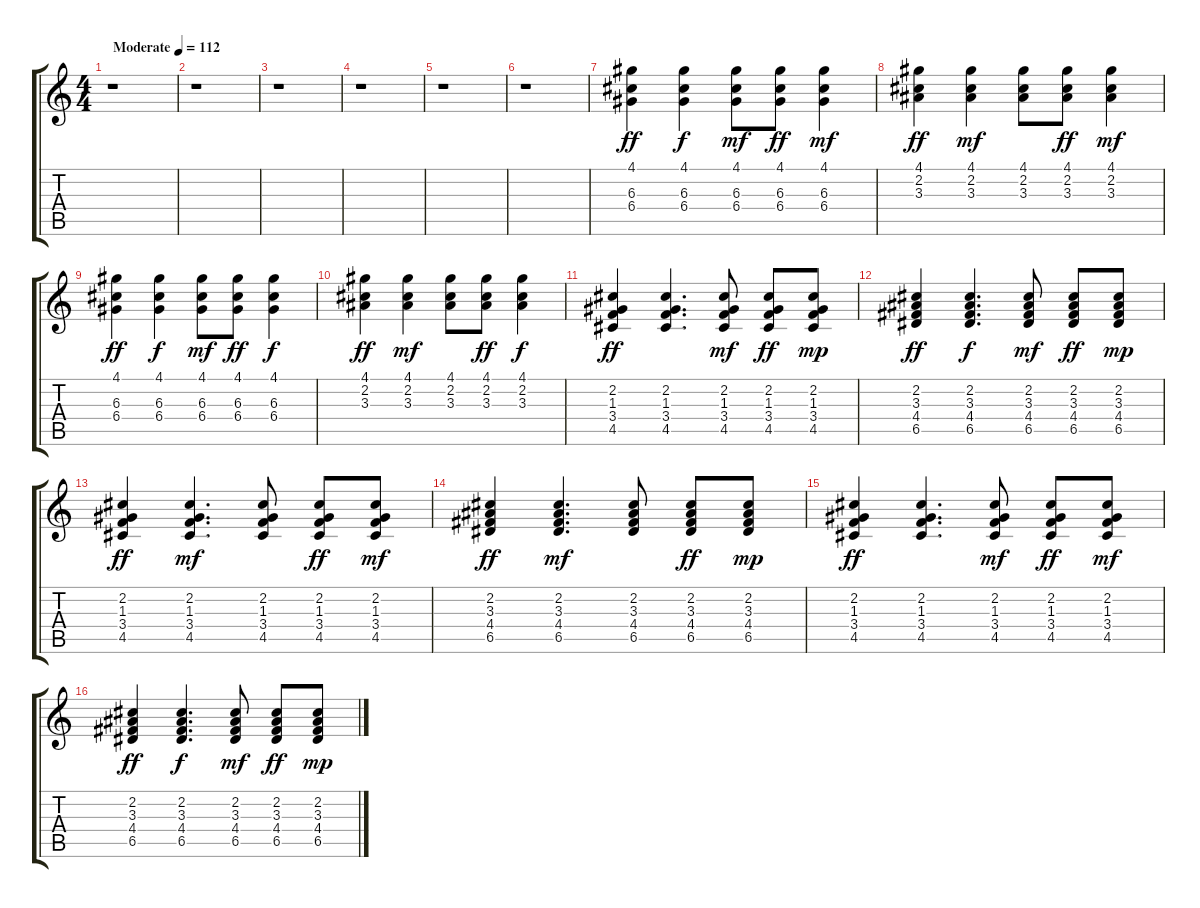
\track "" {instrument acousticguitarsteel}
\staff {score tabs}
\tuning (E4 B3 G3 D3 A2 E2) {hide}
\ts (4 4)
\tempo (112 "Moderate")
\clef g2
\ks c
r.1{dy ff instrument acousticguitarsteel} |
r.1 |
r.1 |
r.1 |
r.1 |
r.1 |
(4.1 6.3 6.4).4 (4.1 6.3 6.4).4{dy f} (4.1 6.3 6.4).8{dy mf} (4.1 6.3 6.4).8{dy ff} (4.1 6.3 6.4).4{dy mf} |
(4.1 2.2 3.3).4{dy ff} (4.1 2.2 3.3).4{dy mf} (4.1 2.2 3.3).8 (4.1 2.2 3.3).8{dy ff} (4.1 2.2 3.3).4{dy mf} |
(4.1 6.3 6.4).4{dy ff} (4.1 6.3 6.4).4{dy f} (4.1 6.3 6.4).8{dy mf} (4.1 6.3 6.4).8{dy ff} (4.1 6.3 6.4).4{dy f} |
(4.1 2.2 3.3).4{dy ff} (4.1 2.2 3.3).4{dy mf} (4.1 2.2 3.3).8 (4.1 2.2 3.3).8{dy ff} (4.1 2.2 3.3).4{dy f} |
(2.2 1.3 3.4 4.5).4{dy ff} (2.2 1.3 3.4 4.5).4{d} (2.2 1.3 3.4 4.5).8{dy mf} (2.2 1.3 3.4 4.5).8{dy ff} (2.2 1.3 3.4 4.5).8{dy mp} |
(2.2 3.3 4.4 6.5).4{dy ff} (2.2 3.3 4.4 6.5).4{d dy f} (2.2 3.3 4.4 6.5).8{dy mf} (2.2 3.3 4.4 6.5).8{dy ff} (2.2 3.3 4.4 6.5).8{dy mp} |
(2.2 1.3 3.4 4.5).4{dy ff} (2.2 1.3 3.4 4.5).4{d dy mf} (2.2 1.3 3.4 4.5).8 (2.2 1.3 3.4 4.5).8{dy ff} (2.2 1.3 3.4 4.5).8{dy mf} |
(2.2 3.3 4.4 6.5).4{dy ff} (2.2 3.3 4.4 6.5).4{d dy mf} (2.2 3.3 4.4 6.5).8 (2.2 3.3 4.4 6.5).8{dy ff} (2.2 3.3 4.4 6.5).8{dy mp} |
(2.2 1.3 3.4 4.5).4{dy ff} (2.2 1.3 3.4 4.5).4{d} (2.2 1.3 3.4 4.5).8{dy mf} (2.2 1.3 3.4 4.5).8{dy ff} (2.2 1.3 3.4 4.5).8{dy mf} |
(2.2 3.3 4.4 6.5).4{dy ff} (2.2 3.3 4.4 6.5).4{d dy f} (2.2 3.3 4.4 6.5).8{dy mf} (2.2 3.3 4.4 6.5).8{dy ff} (2.2 3.3 4.4 6.5).8{dy mp}
